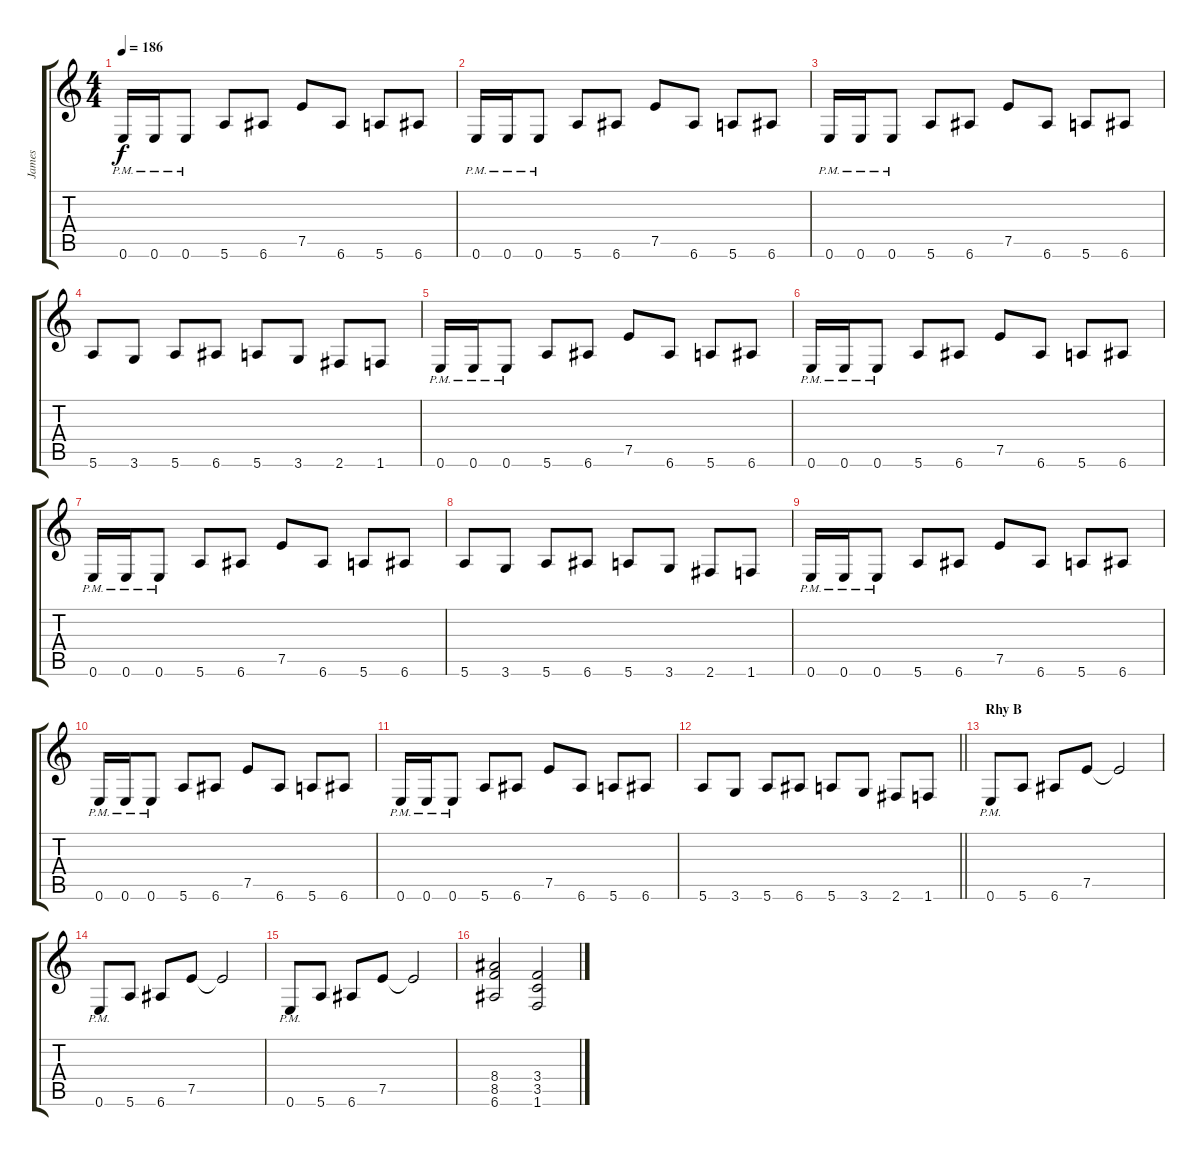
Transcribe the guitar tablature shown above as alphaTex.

\track ("James" "James") {instrument distortionguitar}
\staff {score tabs}
\tuning (E4 B3 G3 D3 A2 E2) {hide}
\ts (4 4)
\tempo 186
\clef g2
\ks c
0.6{pm}.16{dy f} 0.6{pm}.16 0.6{pm}.8 5.6.8 6.6.8 7.5.8 6.6.8 5.6.8 6.6.8 |
0.6{pm}.16 0.6{pm}.16 0.6{pm}.8 5.6.8 6.6.8 7.5.8 6.6.8 5.6.8 6.6.8 |
0.6{pm}.16 0.6{pm}.16 0.6{pm}.8 5.6.8 6.6.8 7.5.8 6.6.8 5.6.8 6.6.8 |
5.6.8 3.6.8 5.6.8 6.6.8 5.6.8 3.6.8 2.6.8 1.6.8 |
0.6{pm}.16 0.6{pm}.16 0.6{pm}.8 5.6.8 6.6.8 7.5.8 6.6.8 5.6.8 6.6.8 |
0.6{pm}.16 0.6{pm}.16 0.6{pm}.8 5.6.8 6.6.8 7.5.8 6.6.8 5.6.8 6.6.8 |
0.6{pm}.16 0.6{pm}.16 0.6{pm}.8 5.6.8 6.6.8 7.5.8 6.6.8 5.6.8 6.6.8 |
5.6.8 3.6.8 5.6.8 6.6.8 5.6.8 3.6.8 2.6.8 1.6.8 |
0.6{pm}.16 0.6{pm}.16 0.6{pm}.8 5.6.8 6.6.8 7.5.8 6.6.8 5.6.8 6.6.8 |
0.6{pm}.16 0.6{pm}.16 0.6{pm}.8 5.6.8 6.6.8 7.5.8 6.6.8 5.6.8 6.6.8 |
0.6{pm}.16 0.6{pm}.16 0.6{pm}.8 5.6.8 6.6.8 7.5.8 6.6.8 5.6.8 6.6.8 |
\barLineRight lightlight
5.6.8 3.6.8 5.6.8 6.6.8 5.6.8 3.6.8 2.6.8 1.6.8 |
\section ("" "Rhy B")
0.6{pm}.8 5.6.8 6.6.8 7.5.8 7.5{t}.2 |
0.6{pm}.8 5.6.8 6.6.8 7.5.8 7.5{t}.2 |
0.6{pm}.8 5.6.8 6.6.8 7.5.8 7.5{t}.2 |
(8.4 8.5 6.6).2 (3.4 3.5 1.6).2
